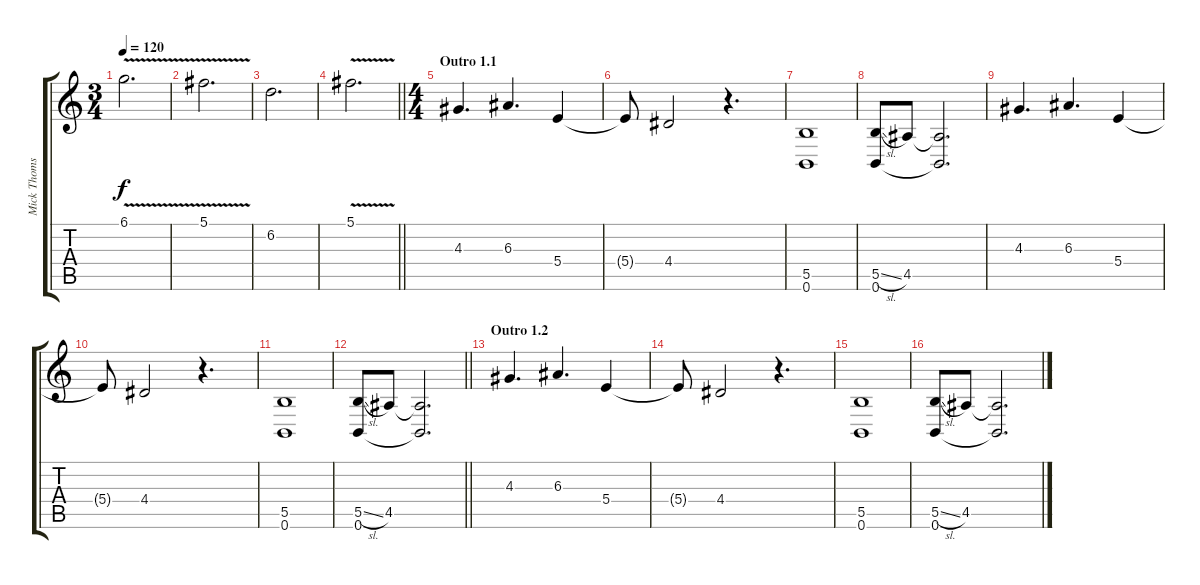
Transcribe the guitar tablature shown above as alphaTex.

\track ("Mick Thomson" "Mick Thoms") {instrument acousticguitarsteel}
\staff {score tabs}
\tuning (Db4 Ab3 E3 B2 Gb2 B1) {hide}
\ts (3 4)
\tempo 120
\clef g2
\ks c
6.1{v}.2{d dy f} |
5.1{v}.2{d} |
6.2.2{d} |
\barLineRight lightlight
5.1{v}.2{d} |
\ts (4 4)
\section ("" "Outro 1.1")
4.3.4{d} 6.3.4{d} 5.4.4 |
5.4{t}.8 4.4.2 r.4{d} |
(5.5 0.6).1 |
(5.5{sl} 0.6).8 4.5.8 (4.5{t} 0.6{t}).2{d} |
4.3.4{d} 6.3.4{d} 5.4.4 |
5.4{t}.8 4.4.2 r.4{d} |
(5.5 0.6).1 |
\barLineRight lightlight
(5.5{sl} 0.6).8 4.5.8 (4.5{t} 0.6{t}).2{d} |
\section ("" "Outro 1.2")
4.3.4{d} 6.3.4{d} 5.4.4 |
5.4{t}.8 4.4.2 r.4{d} |
(5.5 0.6).1 |
(5.5{sl} 0.6).8 4.5.8 (4.5{t} 0.6{t}).2{d}
